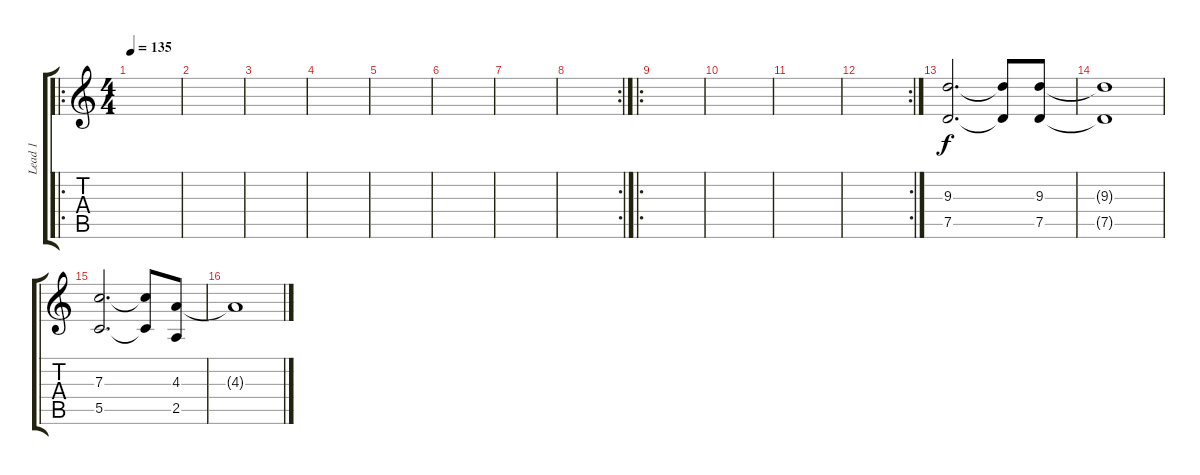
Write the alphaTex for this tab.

\track ("Lead 1" "Lead 1") {instrument distortionguitar}
\staff {score tabs}
\tuning (D4 A3 F3 C3 G2 D2) {hide}
\ro
\ts (4 4)
\tempo 135
\clef g2
\ks c
|
|
|
|
|
|
|
\rc 2
|
\ro
|
|
|
\rc 2
|
(9.3 7.5).2{d} (9.3{t} 7.5{t}).8 (9.3 7.5).8 |
(9.3{t} 7.5{t}).1 |
(7.3 5.5).2{d} (7.3{t} 5.5{t}).8 (4.3 2.5).8 |
4.3{t}.1
